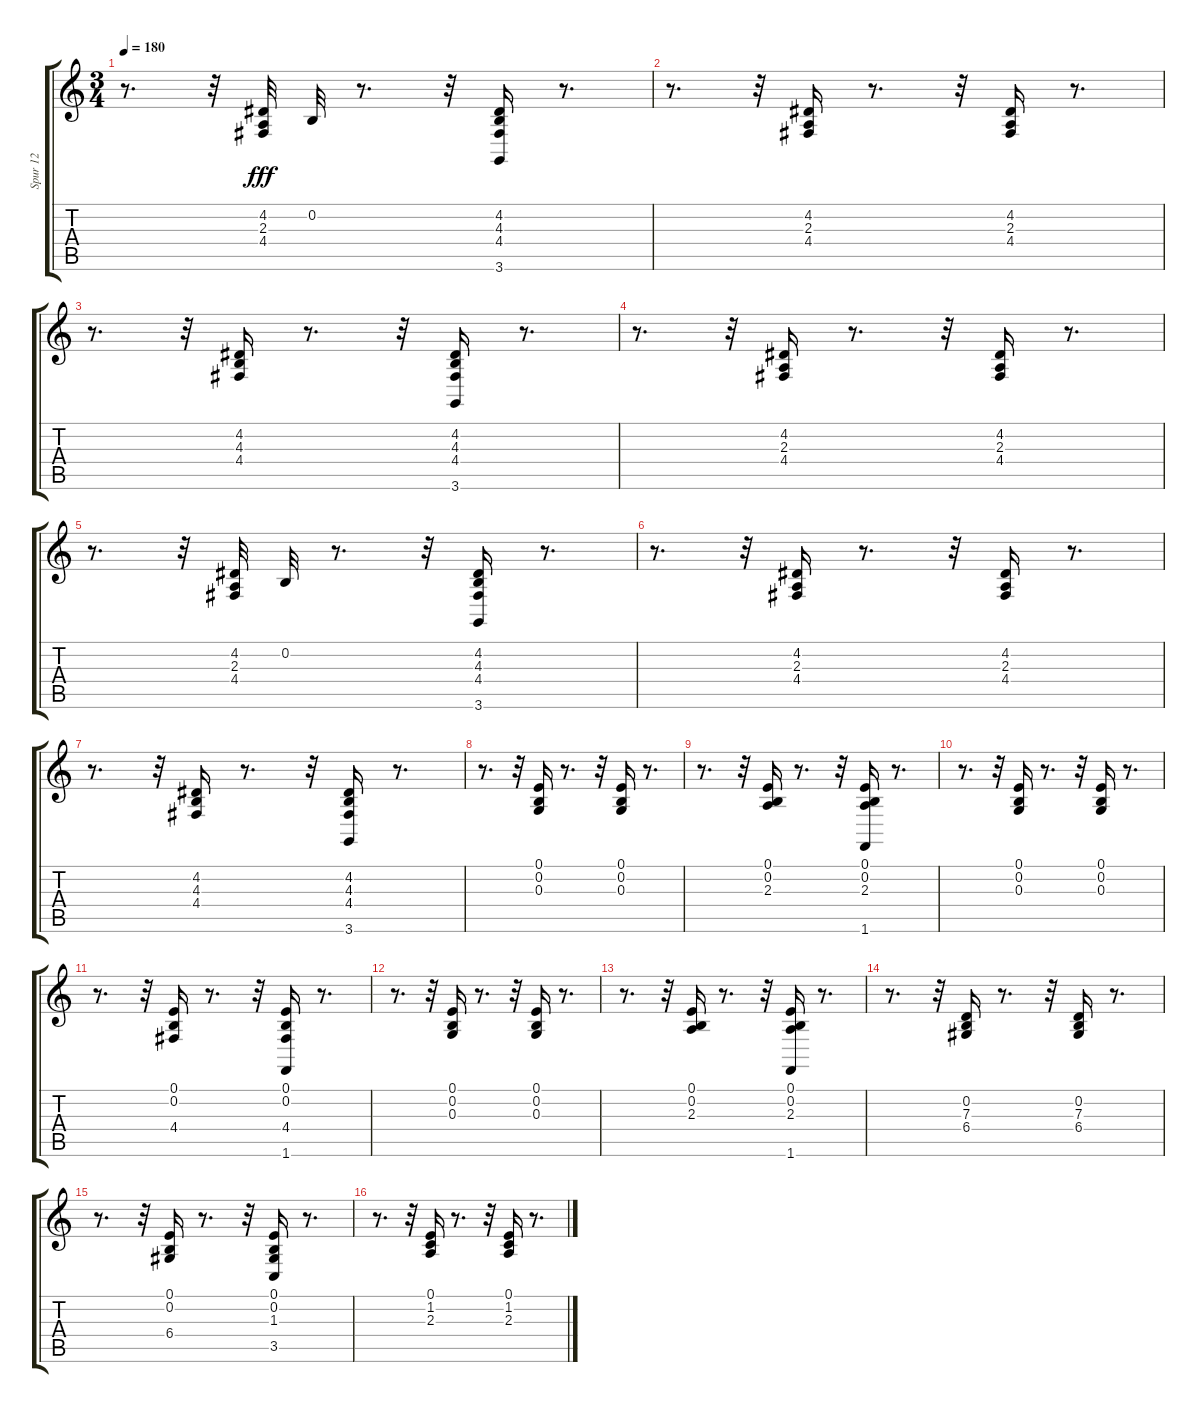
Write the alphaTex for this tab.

\track ("Spur 12" "Spur 12") {instrument stringensemble1}
\staff {score tabs}
\tuning (E4 B3 G3 D3 A2 E2) {hide}
\ts (3 4)
\tempo 180
\clef g2
\ks c
r.8{d dy fff} r.32 (4.2 2.3 4.4).32 0.2.32 r.8{d} r.32 (4.2 4.3 4.4 3.6).16 r.8{d} |
r.8{d} r.32 (4.2 2.3 4.4).16 r.8{d} r.32 (4.2 2.3 4.4).16 r.8{d} |
r.8{d} r.32 (4.2 4.3 4.4).16 r.8{d} r.32 (4.2 4.3 4.4 3.6).16 r.8{d} |
r.8{d} r.32 (4.2 2.3 4.4).16 r.8{d} r.32 (4.2 2.3 4.4).16 r.8{d} |
r.8{d} r.32 (4.2 2.3 4.4).32 0.2.32 r.8{d} r.32 (4.2 4.3 4.4 3.6).16 r.8{d} |
r.8{d} r.32 (4.2 2.3 4.4).16 r.8{d} r.32 (4.2 2.3 4.4).16 r.8{d} |
r.8{d} r.32 (4.2 4.3 4.4).16 r.8{d} r.32 (4.2 4.3 4.4 3.6).16 r.8{d} |
r.8{d} r.32 (0.1 0.2 0.3).16 r.8{d} r.32 (0.1 0.2 0.3).16 r.8{d} |
r.8{d} r.32 (0.1 0.2 2.3).16 r.8{d} r.32 (0.1 0.2 2.3 1.6).16 r.8{d} |
r.8{d} r.32 (0.1 0.2 0.3).16 r.8{d} r.32 (0.1 0.2 0.3).16 r.8{d} |
r.8{d} r.32 (0.1 0.2 4.4).16 r.8{d} r.32 (0.1 0.2 4.4 1.6).16 r.8{d} |
r.8{d} r.32 (0.1 0.2 0.3).16 r.8{d} r.32 (0.1 0.2 0.3).16 r.8{d} |
r.8{d} r.32 (0.1 0.2 2.3).16 r.8{d} r.32 (0.1 0.2 2.3 1.6).16 r.8{d} |
r.8{d} r.32 (0.2 7.3 6.4).16 r.8{d} r.32 (0.2 7.3 6.4).16 r.8{d} |
r.8{d} r.32 (0.1 0.2 6.4).16 r.8{d} r.32 (0.1 0.2 1.3 3.5).16 r.8{d} |
r.8{d} r.32 (0.1 1.2 2.3).16 r.8{d} r.32 (0.1 1.2 2.3).16 r.8{d}
